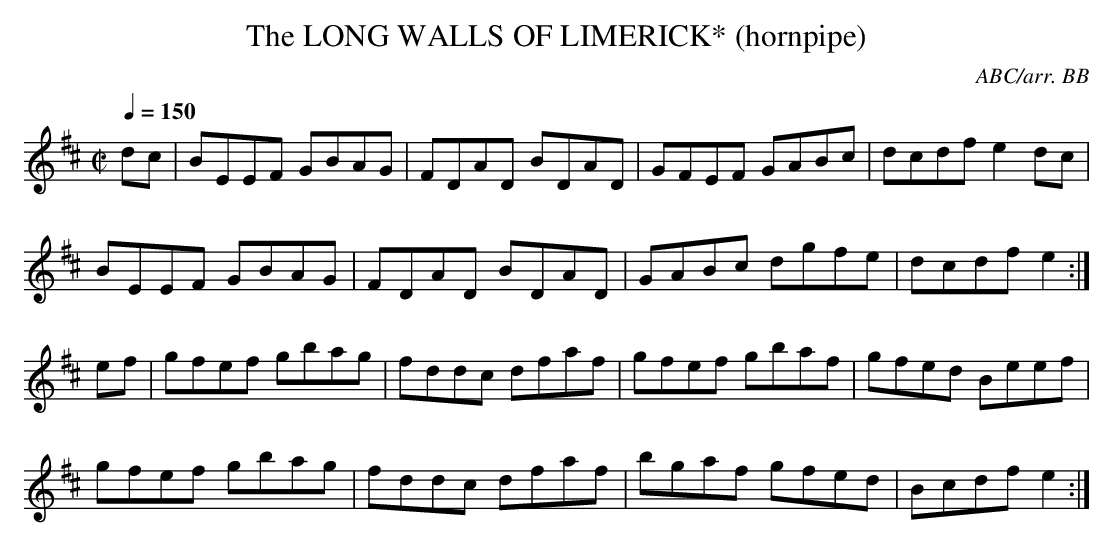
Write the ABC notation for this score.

X:1
T:LONG WALLS OF LIMERICK* (hornpipe), The
C:ABC/arr. BB
isn't the name of the tune itself (which is "gan ainm" in that case,
since Roche doesn't supply any other information).
Q:1/4=150
L:1/8
M:C|
K:Edor
dc|BEEF GBAG|FDAD BDAD|GFEF GABc|dcdf e2dc|
BEEF GBAG|FDAD BDAD|GABc dgfe|dcdf e2 :|
ef|gfef gbag|fddc dfaf|gfef gbaf|gfed Beef|
gfef gbag|fddc dfaf|bgaf gfed|Bcdf e2 :|
